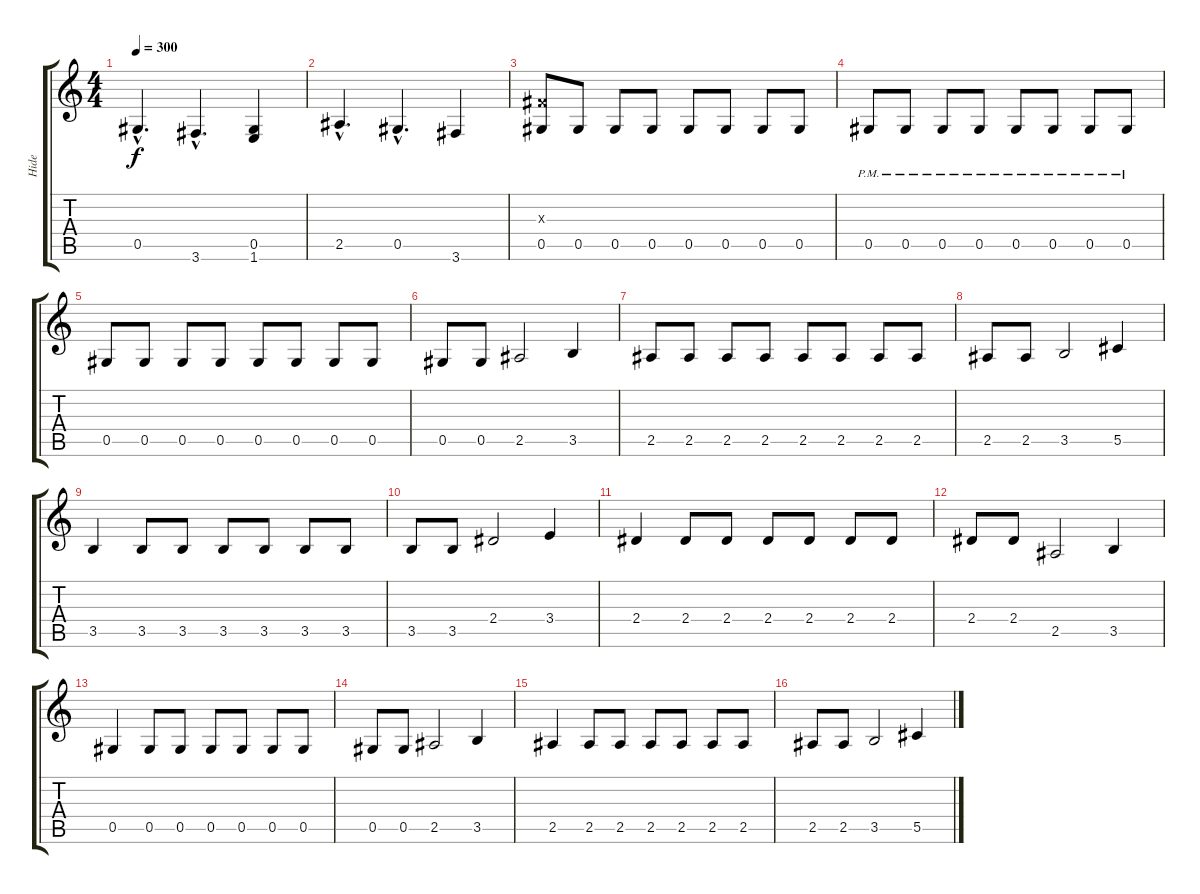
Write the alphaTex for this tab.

\track ("Hide" "Hide") {instrument overdrivenguitar}
\staff {score tabs}
\tuning (Eb4 Bb3 Gb3 Db3 Ab2 Eb2) {hide}
\ts (4 4)
\tempo 300
\clef g2
\ks c
0.5{hac}.4{d dy f} 3.6{hac}.4{d} (0.5 1.6).4 |
2.5{hac}.4{d} 0.5{hac}.4{d} 3.6.4 |
(0.3{x} 0.5).8 0.5.8 0.5.8 0.5.8 0.5.8 0.5.8 0.5.8 0.5.8 |
0.5{pm}.8 0.5{pm}.8 0.5{pm}.8 0.5{pm}.8 0.5{pm}.8 0.5{pm}.8 0.5{pm}.8 0.5{pm}.8 |
0.5.8 0.5.8 0.5.8 0.5.8 0.5.8 0.5.8 0.5.8 0.5.8 |
0.5.8 0.5.8 2.5.2 3.5.4 |
2.5.8 2.5.8 2.5.8 2.5.8 2.5.8 2.5.8 2.5.8 2.5.8 |
2.5.8 2.5.8 3.5.2 5.5.4 |
3.5.4 3.5.8 3.5.8 3.5.8 3.5.8 3.5.8 3.5.8 |
3.5.8 3.5.8 2.4.2 3.4.4 |
2.4.4 2.4.8 2.4.8 2.4.8 2.4.8 2.4.8 2.4.8 |
2.4.8 2.4.8 2.5.2 3.5.4 |
0.5.4 0.5.8 0.5.8 0.5.8 0.5.8 0.5.8 0.5.8 |
0.5.8 0.5.8 2.5.2 3.5.4 |
2.5.4 2.5.8 2.5.8 2.5.8 2.5.8 2.5.8 2.5.8 |
2.5.8 2.5.8 3.5.2 5.5.4
